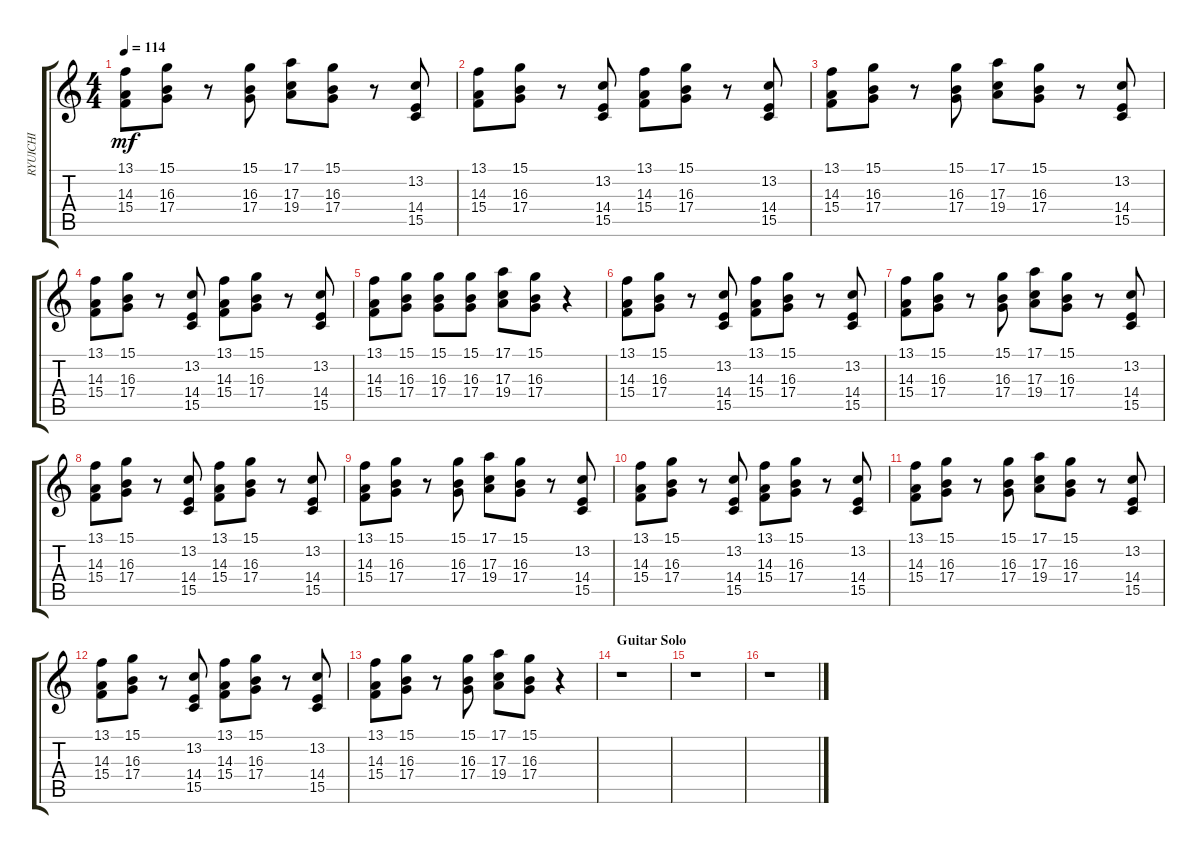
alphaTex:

\track ("RYUICHI" "RYUICHI") {instrument altosax}
\staff {score tabs}
\tuning (E4 B3 G3 D3 A2 E2) {hide}
\ts (4 4)
\tempo 114
\clef g2
\ks c
(13.1 14.3 15.4).8{dy mf} (15.1 16.3 17.4).8 r.8 (15.1 16.3 17.4).8 (17.1 17.3 19.4).8 (15.1 16.3 17.4).8 r.8 (13.2 14.4 15.5).8 |
(13.1 14.3 15.4).8 (15.1 16.3 17.4).8 r.8 (13.2 14.4 15.5).8 (13.1 14.3 15.4).8 (15.1 16.3 17.4).8 r.8 (13.2 14.4 15.5).8 |
(13.1 14.3 15.4).8 (15.1 16.3 17.4).8 r.8 (15.1 16.3 17.4).8 (17.1 17.3 19.4).8 (15.1 16.3 17.4).8 r.8 (13.2 14.4 15.5).8 |
(13.1 14.3 15.4).8 (15.1 16.3 17.4).8 r.8 (13.2 14.4 15.5).8 (13.1 14.3 15.4).8 (15.1 16.3 17.4).8 r.8 (13.2 14.4 15.5).8 |
(13.1 14.3 15.4).8 (15.1 16.3 17.4).8 (15.1 16.3 17.4).8 (15.1 16.3 17.4).8 (17.1 17.3 19.4).8 (15.1 16.3 17.4).8 r.4 |
(13.1 14.3 15.4).8 (15.1 16.3 17.4).8 r.8 (13.2 14.4 15.5).8 (13.1 14.3 15.4).8 (15.1 16.3 17.4).8 r.8 (13.2 14.4 15.5).8 |
(13.1 14.3 15.4).8 (15.1 16.3 17.4).8 r.8 (15.1 16.3 17.4).8 (17.1 17.3 19.4).8 (15.1 16.3 17.4).8 r.8 (13.2 14.4 15.5).8 |
(13.1 14.3 15.4).8 (15.1 16.3 17.4).8 r.8 (13.2 14.4 15.5).8 (13.1 14.3 15.4).8 (15.1 16.3 17.4).8 r.8 (13.2 14.4 15.5).8 |
(13.1 14.3 15.4).8 (15.1 16.3 17.4).8 r.8 (15.1 16.3 17.4).8 (17.1 17.3 19.4).8 (15.1 16.3 17.4).8 r.8 (13.2 14.4 15.5).8 |
(13.1 14.3 15.4).8 (15.1 16.3 17.4).8 r.8 (13.2 14.4 15.5).8 (13.1 14.3 15.4).8 (15.1 16.3 17.4).8 r.8 (13.2 14.4 15.5).8 |
(13.1 14.3 15.4).8 (15.1 16.3 17.4).8 r.8 (15.1 16.3 17.4).8 (17.1 17.3 19.4).8 (15.1 16.3 17.4).8 r.8 (13.2 14.4 15.5).8 |
(13.1 14.3 15.4).8 (15.1 16.3 17.4).8 r.8 (13.2 14.4 15.5).8 (13.1 14.3 15.4).8 (15.1 16.3 17.4).8 r.8 (13.2 14.4 15.5).8 |
(13.1 14.3 15.4).8 (15.1 16.3 17.4).8 r.8 (15.1 16.3 17.4).8 (17.1 17.3 19.4).8 (15.1 16.3 17.4).8 r.4 |
\section ("" "Guitar Solo")
r.1 |
r.1 |
r.1
